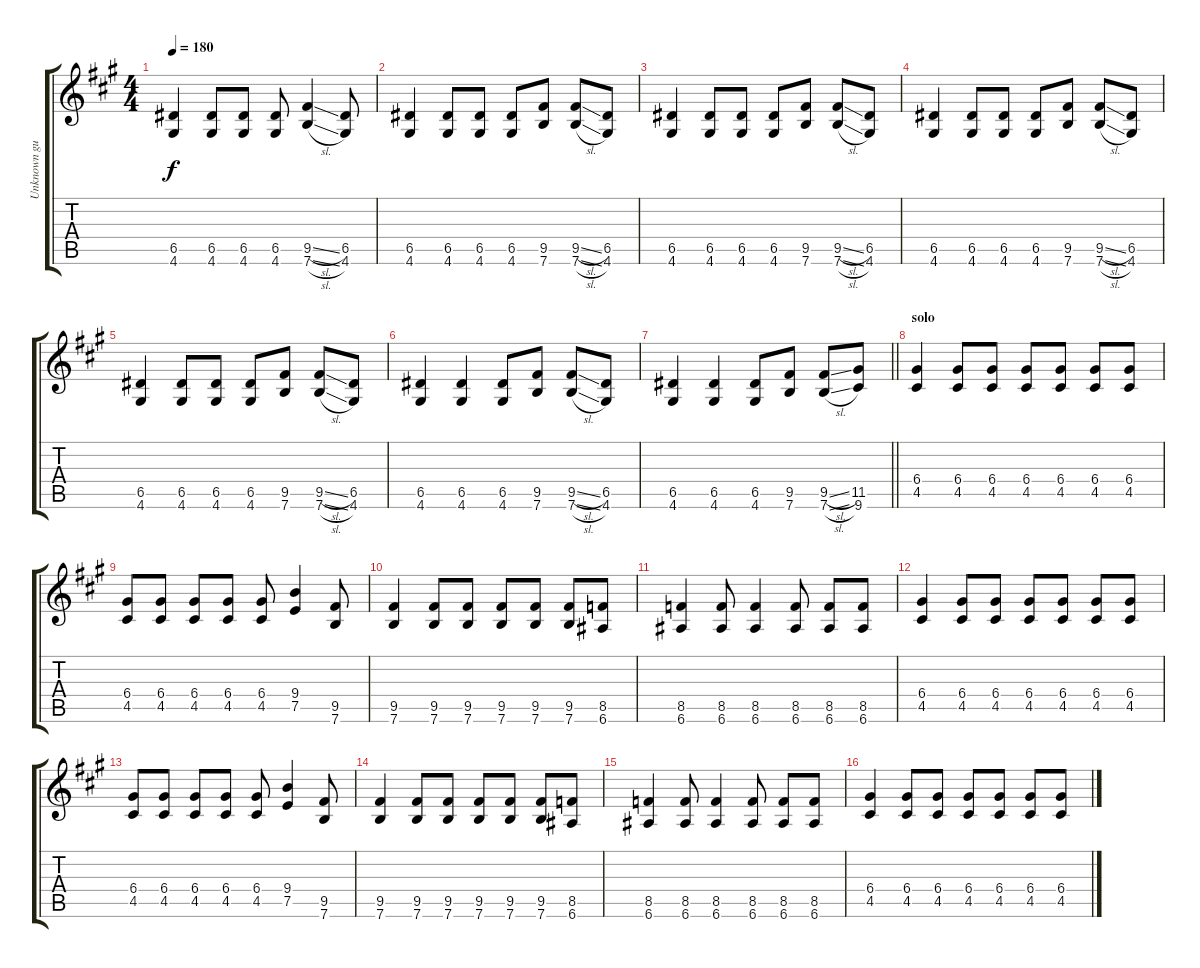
\track ("Unknown guy" "Unknown gu") {instrument distortionguitar}
\staff {score tabs}
\tuning (E4 B3 G3 D3 A2 E2) {hide}
\ts (4 4)
\tempo 180
\clef g2
\ks a
(6.5 4.6).4{dy f} (6.5 4.6).8 (6.5 4.6).8 (6.5 4.6).8 (9.5{sl} 7.6{sl}).4 (6.5 4.6).8 |
(6.5 4.6).4 (6.5 4.6).8 (6.5 4.6).8 (6.5 4.6).8 (9.5 7.6).8 (9.5{sl} 7.6{sl}).8 (6.5 4.6).8 |
(6.5 4.6).4 (6.5 4.6).8 (6.5 4.6).8 (6.5 4.6).8 (9.5 7.6).8 (9.5{sl} 7.6{sl}).8 (6.5 4.6).8 |
(6.5 4.6).4 (6.5 4.6).8 (6.5 4.6).8 (6.5 4.6).8 (9.5 7.6).8 (9.5{sl} 7.6{sl}).8 (6.5 4.6).8 |
(6.5 4.6).4 (6.5 4.6).8 (6.5 4.6).8 (6.5 4.6).8 (9.5 7.6).8 (9.5{sl} 7.6{sl}).8 (6.5 4.6).8 |
(6.5 4.6).4 (6.5 4.6).4 (6.5 4.6).8 (9.5 7.6).8 (9.5{sl} 7.6{sl}).8 (6.5 4.6).8 |
\barLineRight lightlight
(6.5 4.6).4 (6.5 4.6).4 (6.5 4.6).8 (9.5 7.6).8 (9.5{sl} 7.6{sl}).8 (11.5 9.6).8 |
\section ("" "solo")
(6.4 4.5).4 (6.4 4.5).8 (6.4 4.5).8 (6.4 4.5).8 (6.4 4.5).8 (6.4 4.5).8 (6.4 4.5).8 |
(6.4 4.5).8 (6.4 4.5).8 (6.4 4.5).8 (6.4 4.5).8 (6.4 4.5).8 (9.4 7.5).4 (9.5 7.6).8 |
(9.5 7.6).4 (9.5 7.6).8 (9.5 7.6).8 (9.5 7.6).8 (9.5 7.6).8 (9.5 7.6).8 (8.5 6.6).8 |
(8.5 6.6).4 (8.5 6.6).8 (8.5 6.6).4 (8.5 6.6).8 (8.5 6.6).8 (8.5 6.6).8 |
(6.4 4.5).4 (6.4 4.5).8 (6.4 4.5).8 (6.4 4.5).8 (6.4 4.5).8 (6.4 4.5).8 (6.4 4.5).8 |
(6.4 4.5).8 (6.4 4.5).8 (6.4 4.5).8 (6.4 4.5).8 (6.4 4.5).8 (9.4 7.5).4 (9.5 7.6).8 |
(9.5 7.6).4 (9.5 7.6).8 (9.5 7.6).8 (9.5 7.6).8 (9.5 7.6).8 (9.5 7.6).8 (8.5 6.6).8 |
(8.5 6.6).4 (8.5 6.6).8 (8.5 6.6).4 (8.5 6.6).8 (8.5 6.6).8 (8.5 6.6).8 |
(6.4 4.5).4 (6.4 4.5).8 (6.4 4.5).8 (6.4 4.5).8 (6.4 4.5).8 (6.4 4.5).8 (6.4 4.5).8
